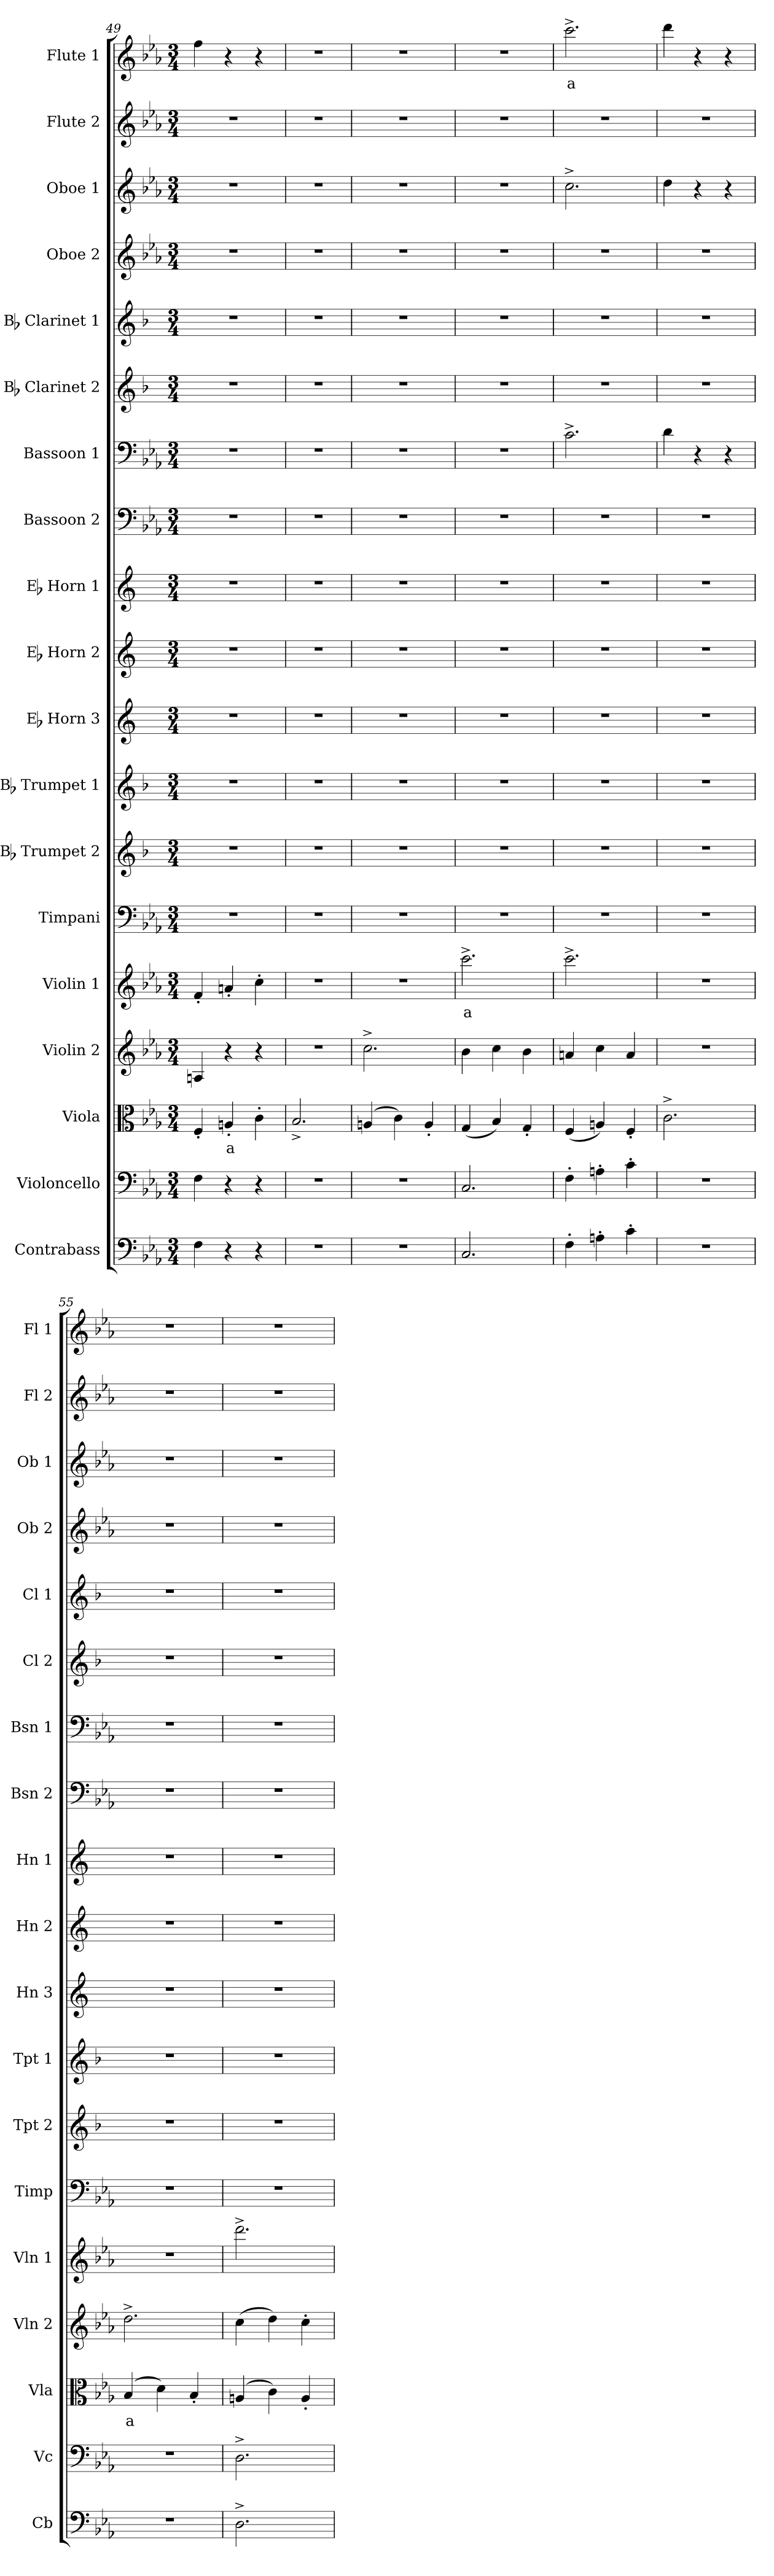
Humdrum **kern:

**kern	**kern	**kern	**text	**kern	**kern	**text	**kern	**kern	**kern	**kern	**kern	**kern	**kern	**kern	**kern	**kern	**kern	**kern	**kern	**kern	**text
*part19	*part18	*part17	*part17	*part16	*part15	*part15	*part14	*part13	*part12	*part11	*part10	*part9	*part8	*part7	*part6	*part5	*part4	*part3	*part2	*part1	*part1
*staff19	*staff18	*staff17	*staff17	*staff16	*staff15	*staff15	*staff14	*staff13	*staff12	*staff11	*staff10	*staff9	*staff8	*staff7	*staff6	*staff5	*staff4	*staff3	*staff2	*staff1	*staff1
*I"Contrabass	*I"Violoncello	*I"Viola	*	*I"Violin 2	*I"Violin 1	*	*I"Timpani	*I"Bb Trumpet 2	*I"Bb Trumpet 1	*I"Eb Horn 3	*I"Eb Horn 2	*I"Eb Horn 1	*I"Bassoon 2	*I"Bassoon 1	*I"Bb Clarinet 2	*I"Bb Clarinet 1	*I"Oboe 2	*I"Oboe 1	*I"Flute 2	*I"Flute 1	*
*I'Cb	*I'Vc	*I'Vla	*	*I'Vln 2	*I'Vln 1	*	*I'Timp	*I'Tpt 2	*I'Tpt 1	*I'Hn 3	*I'Hn 2	*I'Hn 1	*I'Bsn 2	*I'Bsn 1	*I'Cl 2	*I'Cl 1	*I'Ob 2	*I'Ob 1	*I'Fl 2	*I'Fl 1	*
*clefF4	*clefF4	*clefC3	*	*clefG2	*clefG2	*	*clefF4	*clefG2	*clefG2	*clefG2	*clefG2	*clefG2	*clefF4	*clefF4	*clefG2	*clefG2	*clefG2	*clefG2	*clefG2	*clefG2	*
*ITrd7c12	*	*	*	*	*	*	*	*ITrd1c2	*ITrd1c2	*ITrd5c9	*ITrd5c9	*ITrd5c9	*	*	*ITrd1c2	*ITrd1c2	*	*	*	*	*
*k[b-e-a-]	*k[b-e-a-]	*k[b-e-a-]	*	*k[b-e-a-]	*k[b-e-a-]	*	*k[b-e-a-]	*k[b-e-a-]	*k[b-e-a-]	*k[b-e-a-]	*k[b-e-a-]	*k[b-e-a-]	*k[b-e-a-]	*k[b-e-a-]	*k[b-e-a-]	*k[b-e-a-]	*k[b-e-a-]	*k[b-e-a-]	*k[b-e-a-]	*k[b-e-a-]	*
*M3/4	*M3/4	*M3/4	*	*M3/4	*M3/4	*	*M3/4	*M3/4	*M3/4	*M3/4	*M3/4	*M3/4	*M3/4	*M3/4	*M3/4	*M3/4	*M3/4	*M3/4	*M3/4	*M3/4	*
=49	=49	=49	=49	=49	=49	=49	=49	=49	=49	=49	=49	=49	=49	=49	=49	=49	=49	=49	=49	=49	=49
4FF\	4F\	4F'/	.	4An/	4f'/	.	2.r	2.r	2.r	2.r	2.r	2.r	2.r	2.r	2.r	2.r	2.r	2.r	2.r	4ff\	.
!	!	!	!LO:LY:b:color=#FF0000	!	!	!	!	!	!	!	!	!	!	!	!	!	!	!	!	!	!
4r	4r	4An'/	a	4r	4an'/	.	.	.	.	.	.	.	.	.	.	.	.	.	.	4r	.
4r	4r	4c'\	.	4r	4cc'\	.	.	.	.	.	.	.	.	.	.	.	.	.	.	4r	.
=50	=50	=50	=50	=50	=50	=50	=50	=50	=50	=50	=50	=50	=50	=50	=50	=50	=50	=50	=50	=50	=50
2.r	2.r	2.B-^/	.	2.r	2.r	.	2.r	2.r	2.r	2.r	2.r	2.r	2.r	2.r	2.r	2.r	2.r	2.r	2.r	2.r	.
=51	=51	=51	=51	=51	=51	=51	=51	=51	=51	=51	=51	=51	=51	=51	=51	=51	=51	=51	=51	=51	=51
2.r	2.r	(4An/	.	2.cc^\	2.r	.	2.r	2.r	2.r	2.r	2.r	2.r	2.r	2.r	2.r	2.r	2.r	2.r	2.r	2.r	.
.	.	4c\)	.	.	.	.	.	.	.	.	.	.	.	.	.	.	.	.	.	.	.
.	.	4A'/	.	.	.	.	.	.	.	.	.	.	.	.	.	.	.	.	.	.	.
!!LO:PB:g=z
=52	=52	=52	=52	=52	=52	=52	=52	=52	=52	=52	=52	=52	=52	=52	=52	=52	=52	=52	=52	=52	=52
!	!	!	!	!	!	!LO:LY:b:color=#FF0000	!	!	!	!	!	!	!	!	!	!	!	!	!	!	!
2.CC/	2.C/	(4G/	.	4b-\	2.ccc^\	a	2.r	2.r	2.r	2.r	2.r	2.r	2.r	2.r	2.r	2.r	2.r	2.r	2.r	2.r	.
.	.	4B-/)	.	4cc\	.	.	.	.	.	.	.	.	.	.	.	.	.	.	.	.	.
.	.	4G'/	.	4b-\	.	.	.	.	.	.	.	.	.	.	.	.	.	.	.	.	.
=53	=53	=53	=53	=53	=53	=53	=53	=53	=53	=53	=53	=53	=53	=53	=53	=53	=53	=53	=53	=53	=53
!	!	!	!	!	!	!	!	!	!	!	!	!	!	!	!	!	!	!	!	!	!LO:LY:b:color=#FF0000
4FF'\	4F'\	(4F/	.	4an/	2.ccc^\	.	2.r	2.r	2.r	2.r	2.r	2.r	2.r	2.c^\	2.r	2.r	2.r	2.cc^\	2.r	2.ccc^\	a
4AAn'\	4An'\	4An/)	.	4cc\	.	.	.	.	.	.	.	.	.	.	.	.	.	.	.	.	.
4C'\	4c'\	4F'/	.	4a/	.	.	.	.	.	.	.	.	.	.	.	.	.	.	.	.	.
=54	=54	=54	=54	=54	=54	=54	=54	=54	=54	=54	=54	=54	=54	=54	=54	=54	=54	=54	=54	=54	=54
2.r	2.r	2.c^\	.	2.r	2.r	.	2.r	2.r	2.r	2.r	2.r	2.r	2.r	4d\	2.r	2.r	2.r	4dd\	2.r	4ddd\	.
.	.	.	.	.	.	.	.	.	.	.	.	.	.	4r	.	.	.	4r	.	4r	.
.	.	.	.	.	.	.	.	.	.	.	.	.	.	4r	.	.	.	4r	.	4r	.
=55	=55	=55	=55	=55	=55	=55	=55	=55	=55	=55	=55	=55	=55	=55	=55	=55	=55	=55	=55	=55	=55
!	!	!	!LO:LY:b:color=#FF0000	!	!	!	!	!	!	!	!	!	!	!	!	!	!	!	!	!	!
2.r	2.r	(4B-/	a	2.dd^\	2.r	.	2.r	2.r	2.r	2.r	2.r	2.r	2.r	2.r	2.r	2.r	2.r	2.r	2.r	2.r	.
.	.	4d\)	.	.	.	.	.	.	.	.	.	.	.	.	.	.	.	.	.	.	.
.	.	4B-'/	.	.	.	.	.	.	.	.	.	.	.	.	.	.	.	.	.	.	.
=56	=56	=56	=56	=56	=56	=56	=56	=56	=56	=56	=56	=56	=56	=56	=56	=56	=56	=56	=56	=56	=56
2.DD^\	2.D^\	(4An/	.	(4cc\	2.ddd^\	.	2.r	2.r	2.r	2.r	2.r	2.r	2.r	2.r	2.r	2.r	2.r	2.r	2.r	2.r	.
.	.	4c\)	.	4dd\)	.	.	.	.	.	.	.	.	.	.	.	.	.	.	.	.	.
.	.	4A'/	.	4cc'\	.	.	.	.	.	.	.	.	.	.	.	.	.	.	.	.	.
=	=	=	=	=	=	=	=	=	=	=	=	=	=	=	=	=	=	=	=	=	=
*-	*-	*-	*-	*-	*-	*-	*-	*-	*-	*-	*-	*-	*-	*-	*-	*-	*-	*-	*-	*-	*-
